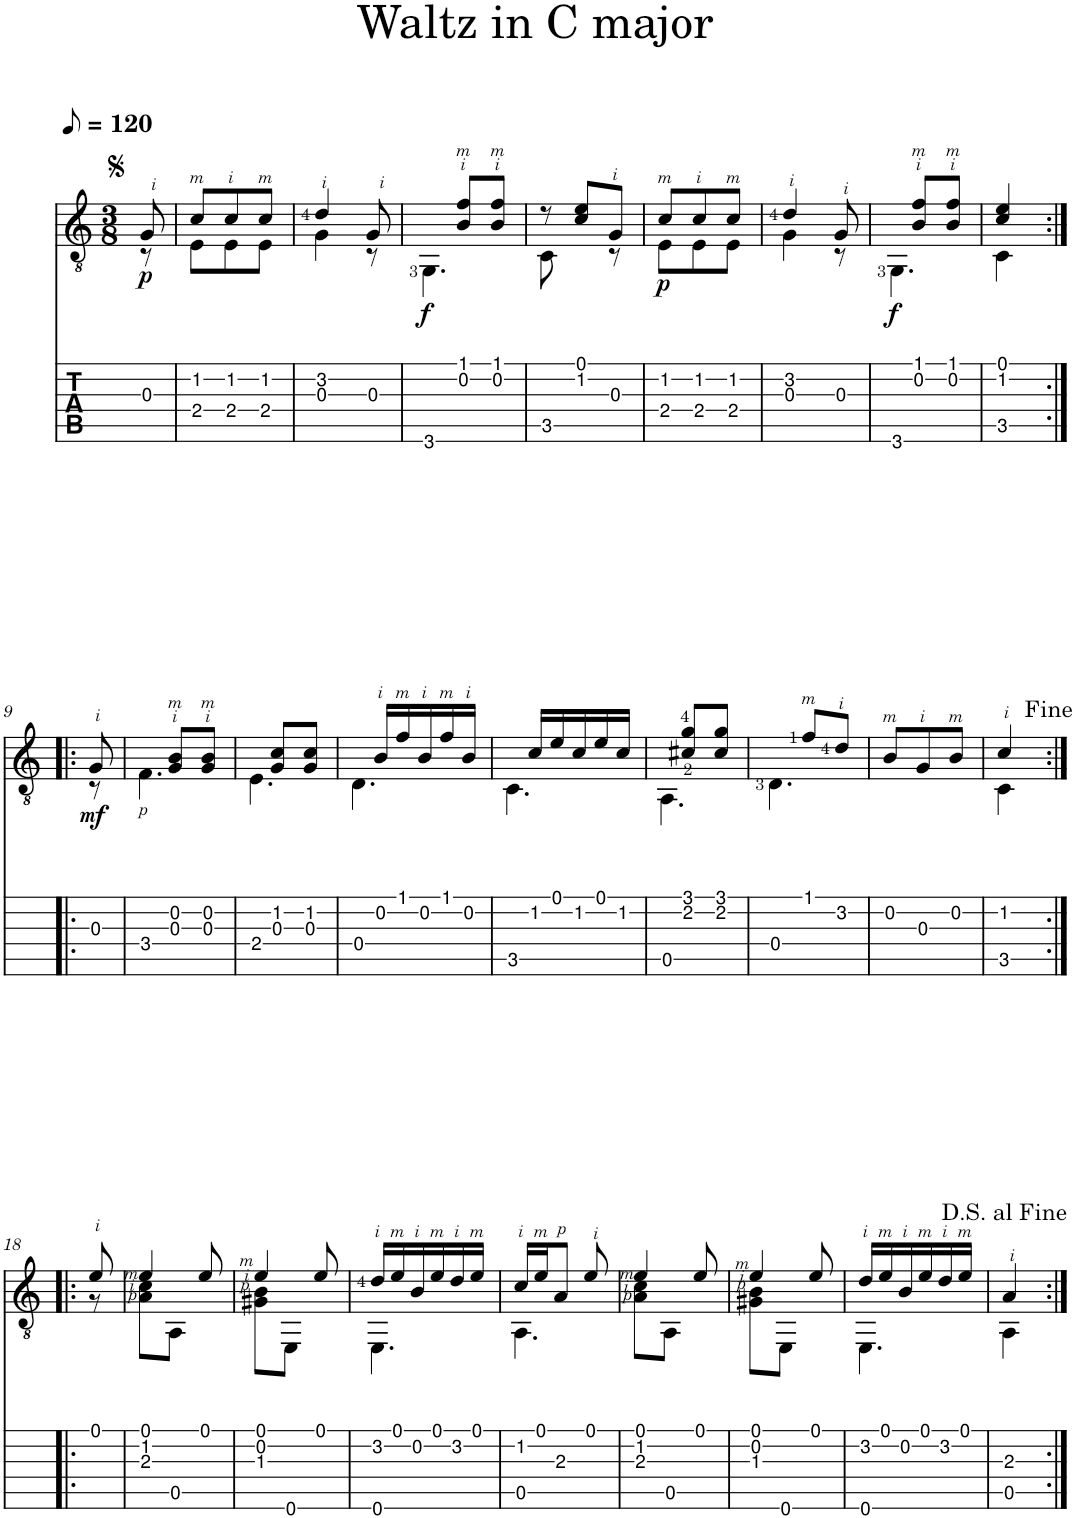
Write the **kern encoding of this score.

**kern	**kern	**dynam
*part1	*part1	*part1
*staff2	*staff1	*staff1/2
*I"古典吉他	*	*
*stria6	*	*
*	*clefGv2	*
*k[]	*k[]	*
*M3/8	*M3/8	*
*MM60	*MM60	*
=	=	=
*^	*^	*
!	!	!	!	!LO:DY:b
8G	8r	8G/	8r	p
=1	=1	=1	=1	=1
8cL	8EL	8c/L	8E\L	.
8c	8E	8c/	8E\	.
8cJ	8EJ	8c/J	8E\J	.
=2	=2	=2	=2	=2
4d	4G	4d/	4G\	.
8G	8r	8G/	8r	.
=3	=3	=3	=3	=3
!	!	!	!	!LO:DY:b
8r	4.GG	8ryy	4.GG\	f
8B\ 8f\L	.	8B/ 8f/L	.	.
8B\ 8f\J	.	8B/ 8f/J	.	.
=4	=4	=4	=4	=4
8r	8C	8r	8C\	.
8c\ 8e\L	8r	8c/ 8e/L	8ryy	.
8GJ	8r	8G/J	8r	.
=5	=5	=5	=5	=5
!	!	!	!	!LO:DY:b
8cL	8EL	8c/L	8E\L	p
8c	8E	8c/	8E\	.
8cJ	8EJ	8c/J	8E\J	.
=6	=6	=6	=6	=6
4d	4G	4d/	4G\	.
8G	8r	8G/	8r	.
=7	=7	=7	=7	=7
!	!	!	!	!LO:DY:b
8ryy	4.GG	8ryy	4.GG\	f
8B\ 8f\L	.	8B/ 8f/L	.	.
8B\ 8f\J	.	8B/ 8f/J	.	.
=8	=8	=8	=8	=8
4c 4e	4C	4c/ 4e/	4C\	.
!!LO:LB:g=z	!!
=9:|!|:	=9:|!|:	=9:|!|:	=9:|!|:	=9:|!|:
!	!	!	!	!LO:DY:b
8G	8r	8G/	8r	mf
=10	=10	=10	=10	=10
8ryy	4.F	8ryy	4.F\	.
8G\ 8B\L	.	8G/ 8B/L	.	.
8G\ 8B\J	.	8G/ 8B/J	.	.
=11	=11	=11	=11	=11
8ryy	4.E	8ryy	4.E\	.
8G\ 8c\L	.	8G/ 8c/L	.	.
8G\ 8c\J	.	8G/ 8c/J	.	.
=12	=12	=12	=12	=12
16r	4.D	16ryy	4.D\	.
16BLL	.	16B/LL	.	.
16f	.	16f/	.	.
16B	.	16B/	.	.
16f	.	16f/	.	.
16BJJ	.	16B/JJ	.	.
=13	=13	=13	=13	=13
16r	4.C	16ryy	4.C\	.
16cLL	.	16c/LL	.	.
16e	.	16e/	.	.
16c	.	16c/	.	.
16e	.	16e/	.	.
16cJJ	.	16c/JJ	.	.
=14	=14	=14	=14	=14
8ryy	4.AA	8ryy	4.AA\	.
8c#\ 8g\L	.	8c#X/ 8g/L	.	.
8c#\ 8g\J	.	8c#/ 8g/J	.	.
=15	=15	=15	=15	=15
8r	4.D	8ryy	4.D\	.
8fL	.	8f/L	.	.
8dJ	.	8d/J	.	.
*v	*v	*	*	*
*	*v	*v	*
=16	=16	=16
8BL	8B/L	.
8G	8G/	.
8BJ	8B/J	.
=17	=17	=17
*^	*^	*
4c	4C	4c/	4C\	.
!!LO:LB:g=z	!!
=18:|!|:	=18:|!|:	=18:|!|:	=18:|!|:	=18:|!|:
8e	8r	8e/	8r	.
=19	=19	=19	=19	=19
4e	8A\ 8c\L	4e/	8A\ 8c\L	.
.	8AAJ	.	8AA\J	.
8e	8r	8e/	8ryy	.
=20	=20	=20	=20	=20
4e	8G#\ 8B\L	4e/	8G#X\ 8B\L	.
.	8EEJ	.	8EE\J	.
8e	8r	8e/	8ryy	.
=21	=21	=21	=21	=21
16dLL	4.EE	16d/LL	4.EE\	.
16e	.	16e/	.	.
16B	.	16B/	.	.
16e	.	16e/	.	.
16d	.	16d/	.	.
16eJJ	.	16e/JJ	.	.
=22	=22	=22	=22	=22
16cLL	4.AA	16c/LL	4.AA\	.
16eJ	.	16e/J	.	.
8A	.	8A/J	.	.
8eJ	.	8e/	.	.
=23	=23	=23	=23	=23
4e	8A\ 8c\L	4e/	8A\ 8c\L	.
.	8AAJ	.	8AA\J	.
8e	8r	8e/	8ryy	.
=24	=24	=24	=24	=24
4e	8G#\ 8B\L	4e/	8G#X\ 8B\L	.
.	8EEJ	.	8EE\J	.
8e	8r	8e/	8ryy	.
=25	=25	=25	=25	=25
16dLL	4.EE	16d/LL	4.EE\	.
16e	.	16e/	.	.
16B	.	16B/	.	.
16e	.	16e/	.	.
16d	.	16d/	.	.
16eJJ	.	16e/JJ	.	.
=26	=26	=26	=26	=26
4A	4AA	4A/	4AA\	.
*v	*v	*	*	*
*	*v	*v	*
=:|!	=:|!	=:|!
*-	*-	*-
